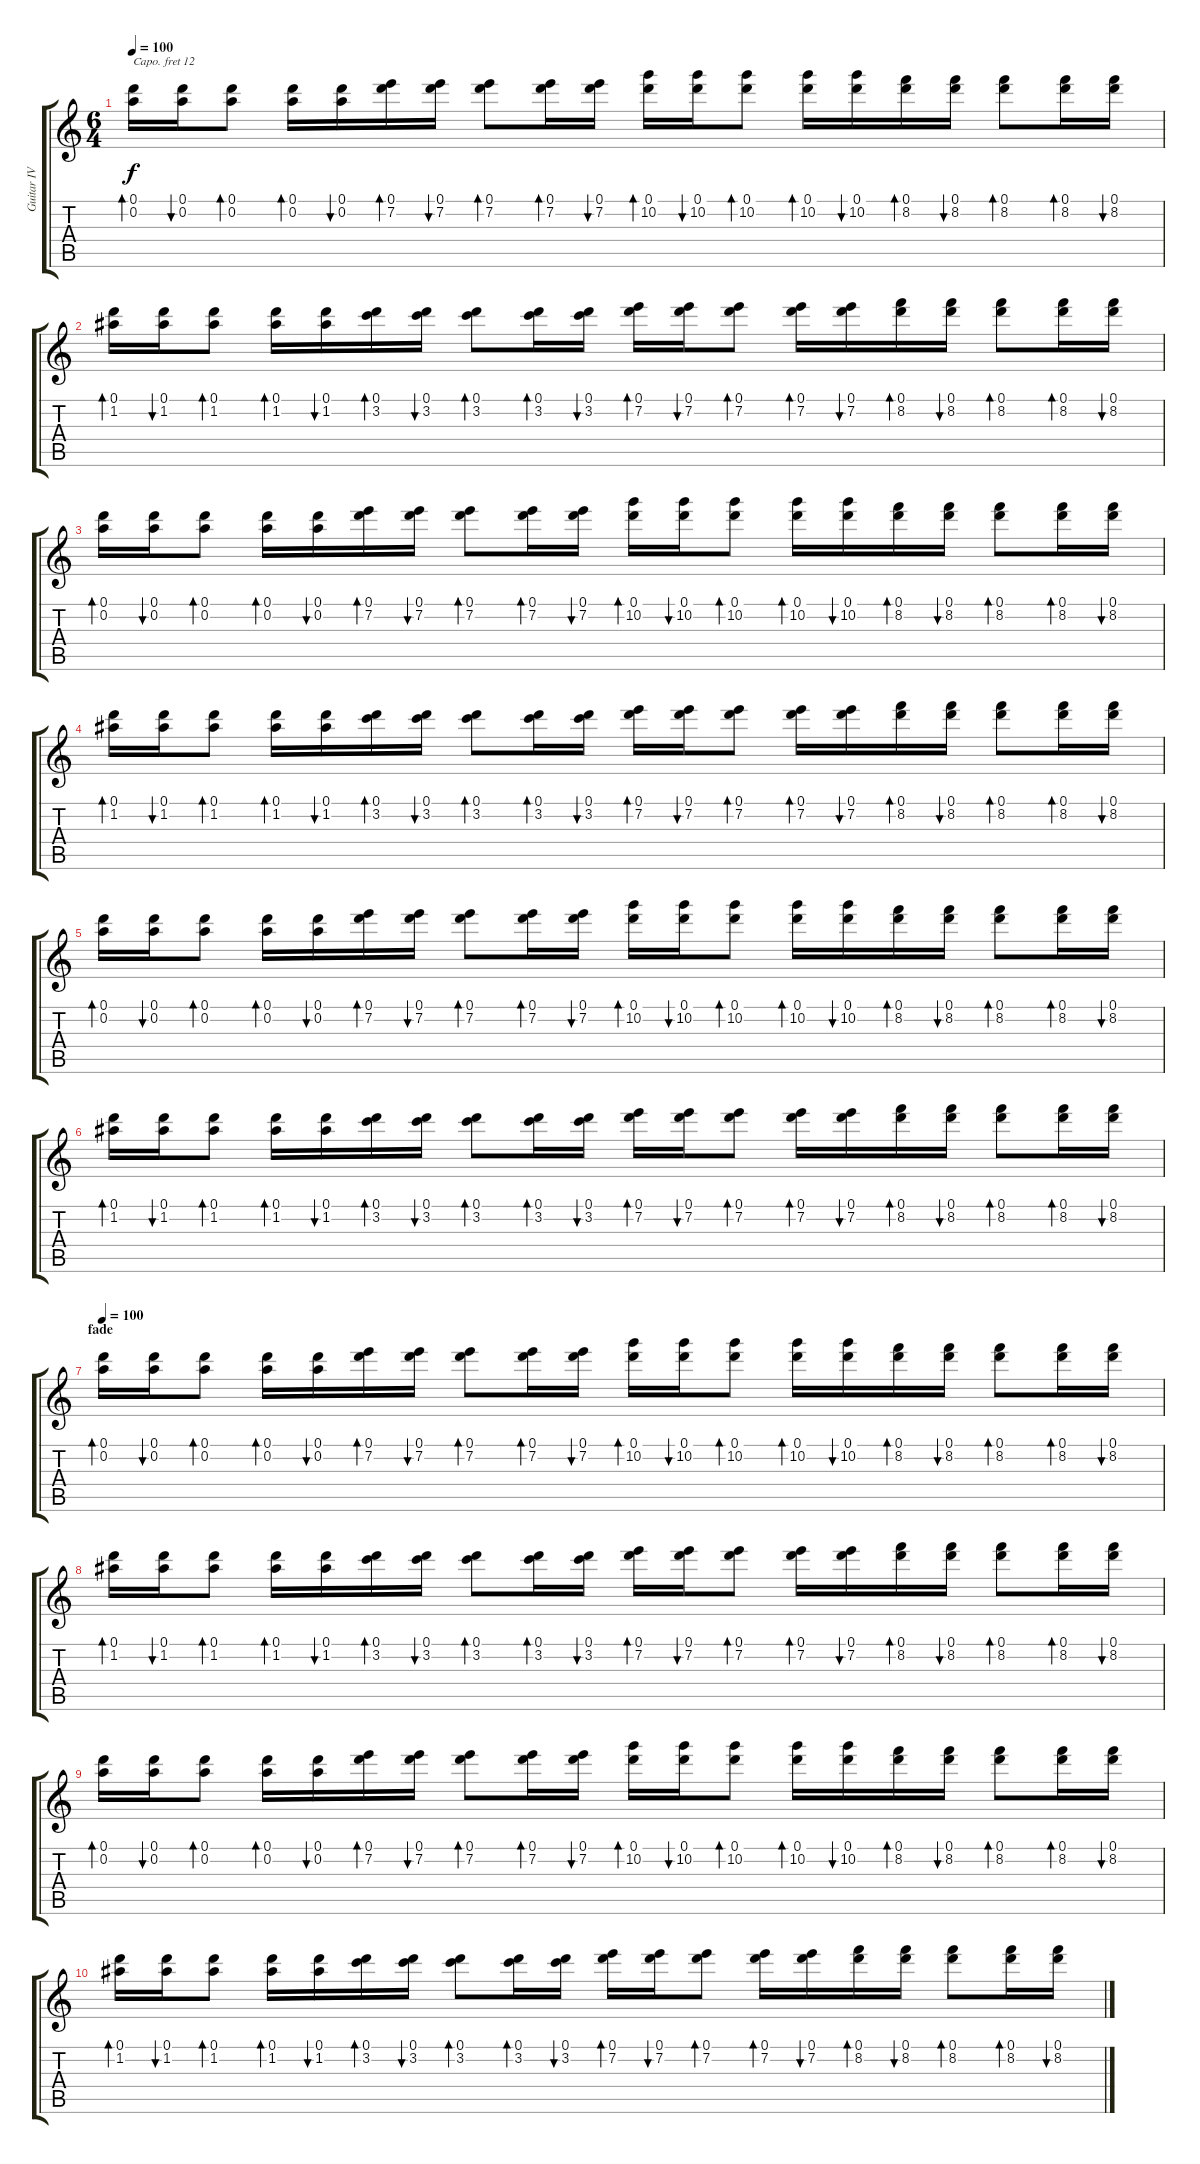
\track ("Guitar IV" "Guitar IV") {instrument acousticguitarnylon}
\staff {score tabs}
\capo 12
\tuning (D4 A3 F3 C3 G2 D2) {hide}
\ts (6 4)
\tempo 100
\clef g2
\ks c
(0.1 0.2).16{bd 30 dy f balance 4} (0.1 0.2).16{bu 30} (0.1 0.2).8{bd 30} (0.1 0.2).16{bd 30} (0.1 0.2).16{bu 30} (0.1 7.2).16{bd 30} (0.1 7.2).16{bu 30} (0.1 7.2).8{bd 30} (0.1 7.2).16{bd 30} (0.1 7.2).16{bu 30} (0.1 10.2).16{bd 30} (0.1 10.2).16{bu 30} (0.1 10.2).8{bd 30} (0.1 10.2).16{bd 30} (0.1 10.2).16{bu 30} (0.1 8.2).16{bd 30} (0.1 8.2).16{bu 30} (0.1 8.2).8{bd 30} (0.1 8.2).16{bd 30} (0.1 8.2).16{bu 30} |
(0.1 1.2).16{bd 30} (0.1 1.2).16{bu 30} (0.1 1.2).8{bd 30} (0.1 1.2).16{bd 30} (0.1 1.2).16{bu 30} (0.1 3.2).16{bd 30} (0.1 3.2).16{bu 30} (0.1 3.2).8{bd 30} (0.1 3.2).16{bd 30} (0.1 3.2).16{bu 30} (0.1 7.2).16{bd 30} (0.1 7.2).16{bu 30} (0.1 7.2).8{bd 30} (0.1 7.2).16{bd 30} (0.1 7.2).16{bu 30} (0.1 8.2).16{bd 30} (0.1 8.2).16{bu 30} (0.1 8.2).8{bd 30} (0.1 8.2).16{bd 30} (0.1 8.2).16{bu 30} |
(0.1 0.2).16{bd 30} (0.1 0.2).16{bu 30} (0.1 0.2).8{bd 30} (0.1 0.2).16{bd 30} (0.1 0.2).16{bu 30} (0.1 7.2).16{bd 30} (0.1 7.2).16{bu 30} (0.1 7.2).8{bd 30} (0.1 7.2).16{bd 30} (0.1 7.2).16{bu 30} (0.1 10.2).16{bd 30} (0.1 10.2).16{bu 30} (0.1 10.2).8{bd 30} (0.1 10.2).16{bd 30} (0.1 10.2).16{bu 30} (0.1 8.2).16{bd 30} (0.1 8.2).16{bu 30} (0.1 8.2).8{bd 30} (0.1 8.2).16{bd 30} (0.1 8.2).16{bu 30} |
(0.1 1.2).16{bd 30} (0.1 1.2).16{bu 30} (0.1 1.2).8{bd 30} (0.1 1.2).16{bd 30} (0.1 1.2).16{bu 30} (0.1 3.2).16{bd 30} (0.1 3.2).16{bu 30} (0.1 3.2).8{bd 30} (0.1 3.2).16{bd 30} (0.1 3.2).16{bu 30} (0.1 7.2).16{bd 30} (0.1 7.2).16{bu 30} (0.1 7.2).8{bd 30} (0.1 7.2).16{bd 30} (0.1 7.2).16{bu 30} (0.1 8.2).16{bd 30} (0.1 8.2).16{bu 30} (0.1 8.2).8{bd 30} (0.1 8.2).16{bd 30} (0.1 8.2).16{bu 30} |
(0.1 0.2).16{bd 30} (0.1 0.2).16{bu 30} (0.1 0.2).8{bd 30} (0.1 0.2).16{bd 30} (0.1 0.2).16{bu 30} (0.1 7.2).16{bd 30} (0.1 7.2).16{bu 30} (0.1 7.2).8{bd 30} (0.1 7.2).16{bd 30} (0.1 7.2).16{bu 30} (0.1 10.2).16{bd 30} (0.1 10.2).16{bu 30} (0.1 10.2).8{bd 30} (0.1 10.2).16{bd 30} (0.1 10.2).16{bu 30} (0.1 8.2).16{bd 30} (0.1 8.2).16{bu 30} (0.1 8.2).8{bd 30} (0.1 8.2).16{bd 30} (0.1 8.2).16{bu 30} |
(0.1 1.2).16{bd 30} (0.1 1.2).16{bu 30} (0.1 1.2).8{bd 30} (0.1 1.2).16{bd 30} (0.1 1.2).16{bu 30} (0.1 3.2).16{bd 30} (0.1 3.2).16{bu 30} (0.1 3.2).8{bd 30} (0.1 3.2).16{bd 30} (0.1 3.2).16{bu 30} (0.1 7.2).16{bd 30} (0.1 7.2).16{bu 30} (0.1 7.2).8{bd 30} (0.1 7.2).16{bd 30} (0.1 7.2).16{bu 30} (0.1 8.2).16{bd 30} (0.1 8.2).16{bu 30} (0.1 8.2).8{bd 30} (0.1 8.2).16{bd 30} (0.1 8.2).16{bu 30} |
\section ("" "fade")
\tempo 100
(0.1 0.2).16{bd 30 balance 4} (0.1 0.2).16{bu 30} (0.1 0.2).8{bd 30} (0.1 0.2).16{bd 30} (0.1 0.2).16{bu 30} (0.1 7.2).16{bd 30} (0.1 7.2).16{bu 30} (0.1 7.2).8{bd 30} (0.1 7.2).16{bd 30} (0.1 7.2).16{bu 30} (0.1 10.2).16{bd 30} (0.1 10.2).16{bu 30} (0.1 10.2).8{bd 30} (0.1 10.2).16{bd 30} (0.1 10.2).16{bu 30} (0.1 8.2).16{bd 30} (0.1 8.2).16{bu 30} (0.1 8.2).8{bd 30} (0.1 8.2).16{bd 30} (0.1 8.2).16{bu 30} |
(0.1 1.2).16{bd 30} (0.1 1.2).16{bu 30} (0.1 1.2).8{bd 30} (0.1 1.2).16{bd 30} (0.1 1.2).16{bu 30} (0.1 3.2).16{bd 30} (0.1 3.2).16{bu 30} (0.1 3.2).8{bd 30} (0.1 3.2).16{bd 30} (0.1 3.2).16{bu 30} (0.1 7.2).16{bd 30} (0.1 7.2).16{bu 30} (0.1 7.2).8{bd 30} (0.1 7.2).16{bd 30} (0.1 7.2).16{bu 30} (0.1 8.2).16{bd 30} (0.1 8.2).16{bu 30} (0.1 8.2).8{bd 30} (0.1 8.2).16{bd 30} (0.1 8.2).16{bu 30} |
(0.1 0.2).16{bd 30} (0.1 0.2).16{bu 30} (0.1 0.2).8{bd 30} (0.1 0.2).16{bd 30} (0.1 0.2).16{bu 30} (0.1 7.2).16{bd 30} (0.1 7.2).16{bu 30} (0.1 7.2).8{bd 30} (0.1 7.2).16{bd 30} (0.1 7.2).16{bu 30} (0.1 10.2).16{bd 30} (0.1 10.2).16{bu 30} (0.1 10.2).8{bd 30} (0.1 10.2).16{bd 30} (0.1 10.2).16{bu 30} (0.1 8.2).16{bd 30} (0.1 8.2).16{bu 30} (0.1 8.2).8{bd 30} (0.1 8.2).16{bd 30} (0.1 8.2).16{bu 30} |
(0.1 1.2).16{bd 30} (0.1 1.2).16{bu 30} (0.1 1.2).8{bd 30} (0.1 1.2).16{bd 30} (0.1 1.2).16{bu 30} (0.1 3.2).16{bd 30} (0.1 3.2).16{bu 30} (0.1 3.2).8{bd 30} (0.1 3.2).16{bd 30} (0.1 3.2).16{bu 30} (0.1 7.2).16{bd 30} (0.1 7.2).16{bu 30} (0.1 7.2).8{bd 30} (0.1 7.2).16{bd 30} (0.1 7.2).16{bu 30} (0.1 8.2).16{bd 30} (0.1 8.2).16{bu 30} (0.1 8.2).8{bd 30} (0.1 8.2).16{bd 30} (0.1 8.2).16{bu 30}
